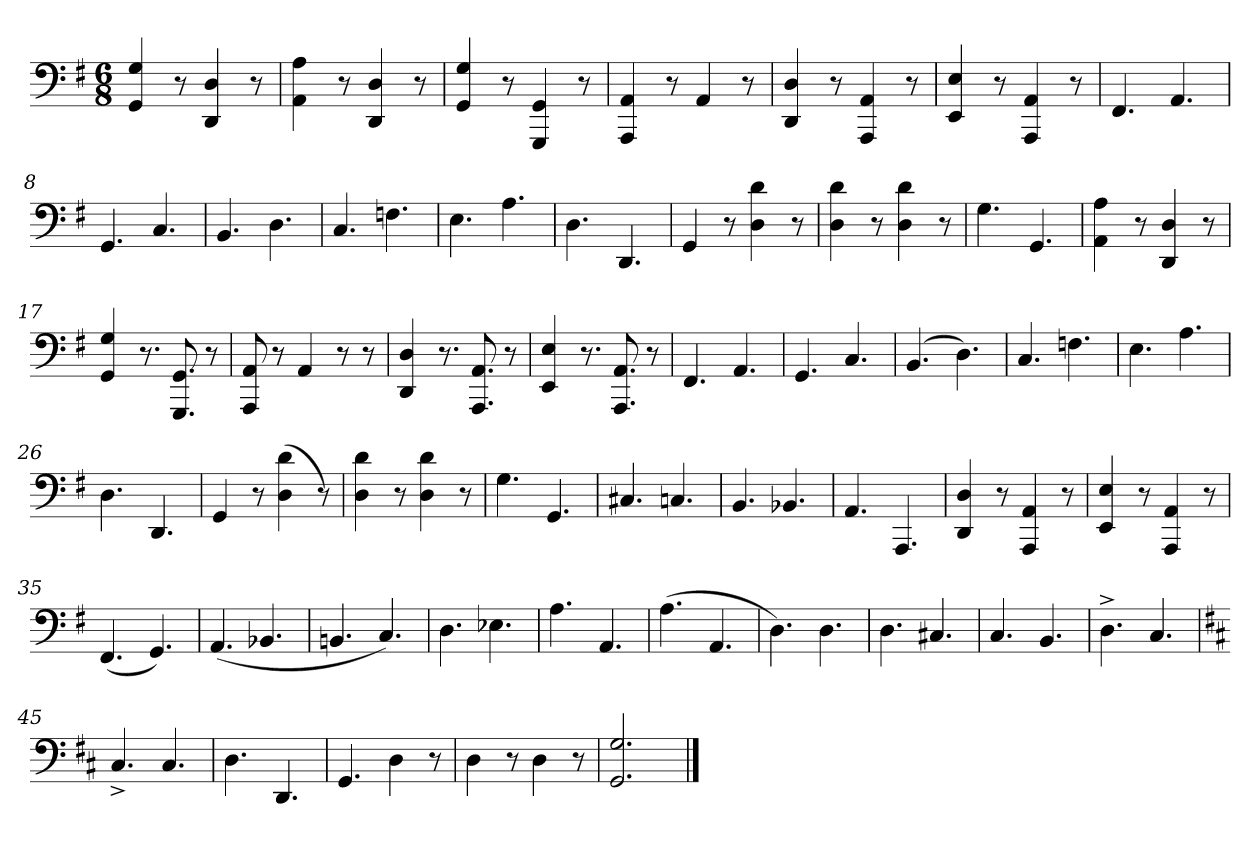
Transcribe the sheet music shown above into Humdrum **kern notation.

**kern
*part1
*staff1
*clefF4
*k[f#]
*M6/8
=1
4GG/ 4G/
8r
4DD/ 4D/
8r
=2
4AA\ 4A\
8r
4DD/ 4D/
8r
=3
4GG/ 4G/
8r
4GGG/ 4GG/
8r
=4
4AAA/ 4AA/
8r
4AA/
8r
=5
4DD/ 4D/
8r
4AAA/ 4AA/
8r
=6
4EE/ 4E/
8r
4AAA/ 4AA/
8r
=7
4.FF#/
4.AA/
=8
4.GG/
4.C/
=9
4.BB/
4.D\
=10
4.C/
4.Fn\
=11
4.E\
4.A\
=12
4.D\
4.DD/
=13
4GG/
8r
4D\ 4d\
8r
=14
4D\ 4d\
8r
4D\ 4d\
8r
=15
4.G\
4.GG/
=16
4AA\ 4A\
8r
4DD/ 4D/
8r
=17
4GG/ 4G/
8.r
8.GGG/ 8.GG/
8r
=18
8AAA/ 8AA/
8r
4AA/
8r
8r
=19
4DD/ 4D/
8.r
8.AAA/ 8.AA/
8r
=20
4EE/ 4E/
8.r
8.AAA/ 8.AA/
8r
=21
4.FF#/
4.AA/
=22
4.GG/
4.C/
=23
(4.BB/
4.D\)
=24
4.C/
4.Fn\
=25
4.E\
4.A\
=26
4.D\
4.DD/
=27
4GG/
8r
(4D\ 4d\
8r)
=28
4D\ 4d\
8r
4D\ 4d\
8r
=29
4.G\
4.GG/
=30
4.C#X/
4.Cn/
=31
4.BB/
4.BB-X/
=32
4.AA/
4.AAA/
=33
4DD/ 4D/
8r
4AAA/ 4AA/
8r
=34
4EE/ 4E/
8r
4AAA/ 4AA/
8r
=35
(4.FF#/
4.GG/)
=36
(4.AA/
4.BB-X/
=37
4.BBn/
4.C/)
=38
4.D\
4.E-X\
=39
4.A\
4.AA/
=40
(4.A\
4.AA/
=41
4.D\)
4.D\
=42
4.D\
4.C#X/
=43
4.C/
4.BB/
=44
4.D^\
4.C/
=45
*k[f#c#]
4.C#^/
4.C#/
=46
4.D\
4.DD/
=47
4.GG/
4D\
8r
=48
4D\
8r
4D\
8r
=49
2.GG/ 2.G/
==
*-
